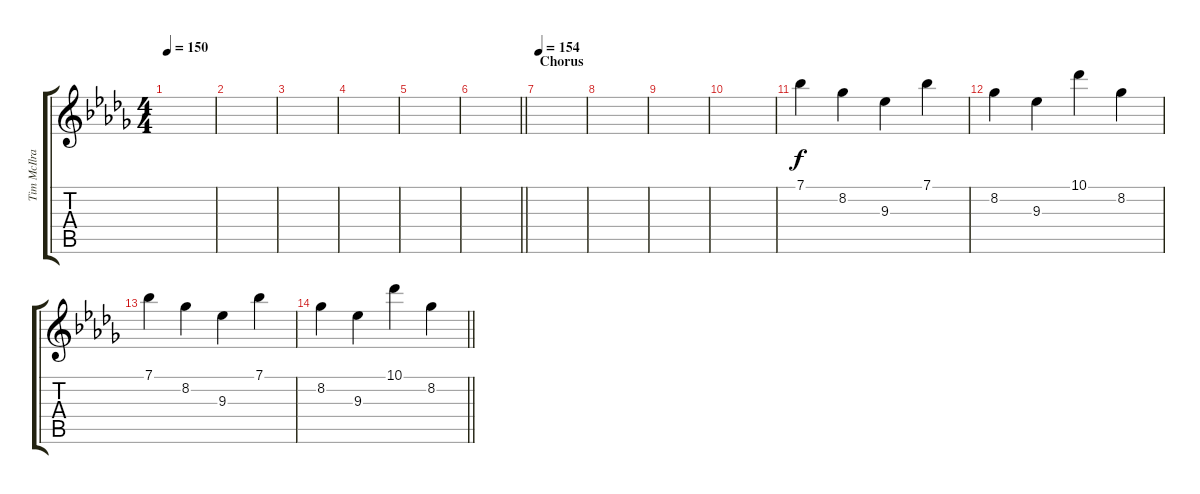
\track ("Tim McIlrath - Guitar Two" "Tim McIlra") {instrument distortionguitar}
\staff {score tabs}
\tuning (Eb4 Bb3 Gb3 Db3 Ab2 Eb2) {hide}
\ts (4 4)
\tempo 150
\clef g2
\ks db
|
|
|
|
|
\barLineRight lightlight
|
\section ("" "Chorus")
\tempo 154
|
|
|
|
7.1.4{volume 7} 8.2.4 9.3.4 7.1.4 |
8.2.4 9.3.4 10.1.4 8.2.4 |
7.1.4 8.2.4 9.3.4 7.1.4 |
\barLineRight lightlight
8.2.4 9.3.4 10.1.4 8.2.4
